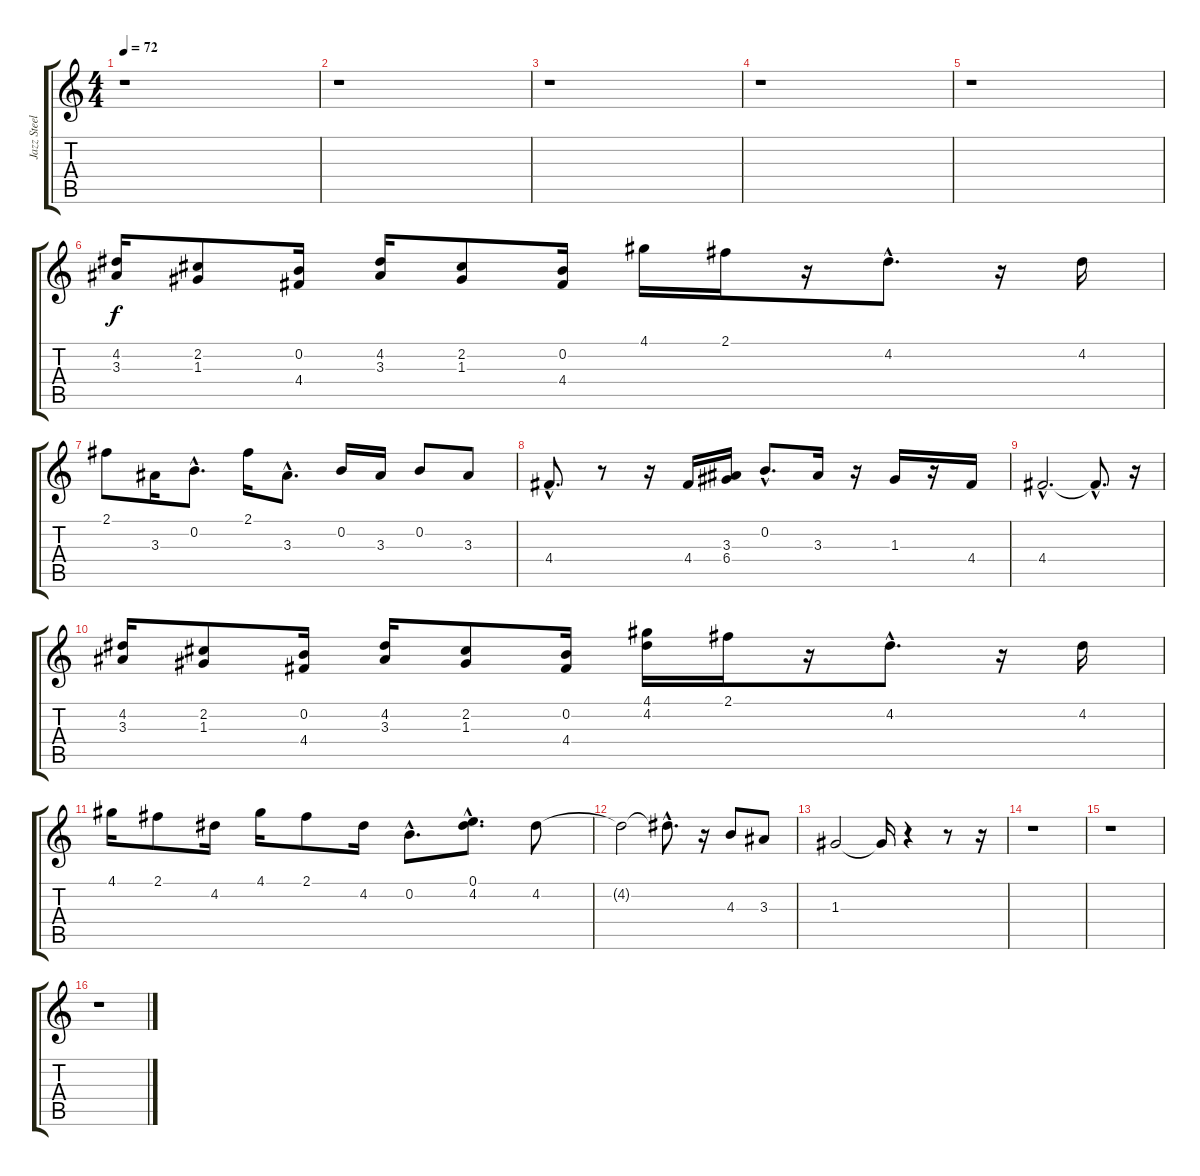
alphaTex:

\track ("Jazz Steel Guitar" "Jazz Steel") {instrument electricguitarjazz}
\staff {score tabs}
\tuning (E4 B3 G3 D3 A2 E2) {hide}
\ts (4 4)
\tempo 72
\clef g2
\ks c
r.1{dy f} |
r.1 |
r.1 |
r.1 |
r.1 |
(4.2 3.3).16 (2.2 1.3).8 (0.2 4.4).16 (4.2 3.3).16 (2.2 1.3).8 (0.2 4.4).16 4.1.16 2.1.16 r.16 4.2{hac}.8{d} r.16 4.2.16 |
2.1.8 3.3.16 0.2{hac}.8{d} 2.1.16 3.3{hac}.8{d} 0.2.16 3.3.16 0.2.8 3.3.8 |
4.4{hac}.8{d} r.8 r.16 4.4.16 (3.3 6.4).16 0.2{hac}.8{d} 3.3.16 r.16 1.3.16 r.16 4.4.16 |
4.4{hac}.2{d} 4.4{hac t}.8{d} r.16 |
(4.2 3.3).16 (2.2 1.3).8 (0.2 4.4).16 (4.2 3.3).16 (2.2 1.3).8 (0.2 4.4).16 (4.1 4.2).16 2.1.16 r.16 4.2{hac}.8{d} r.16 4.2.16 |
4.1.16 2.1.8 4.2.16 4.1.16 2.1.8 4.2.16 0.2{hac}.8{d} (0.1{hac} 4.2{hac}).8{d} 4.2.8 |
4.2{t}.2 4.2{hac t}.8{d} r.16 4.3.8 3.3.8 |
1.3.2 1.3{t}.16 r.4 r.8 r.16 |
r.1 |
r.1 |
r.1
